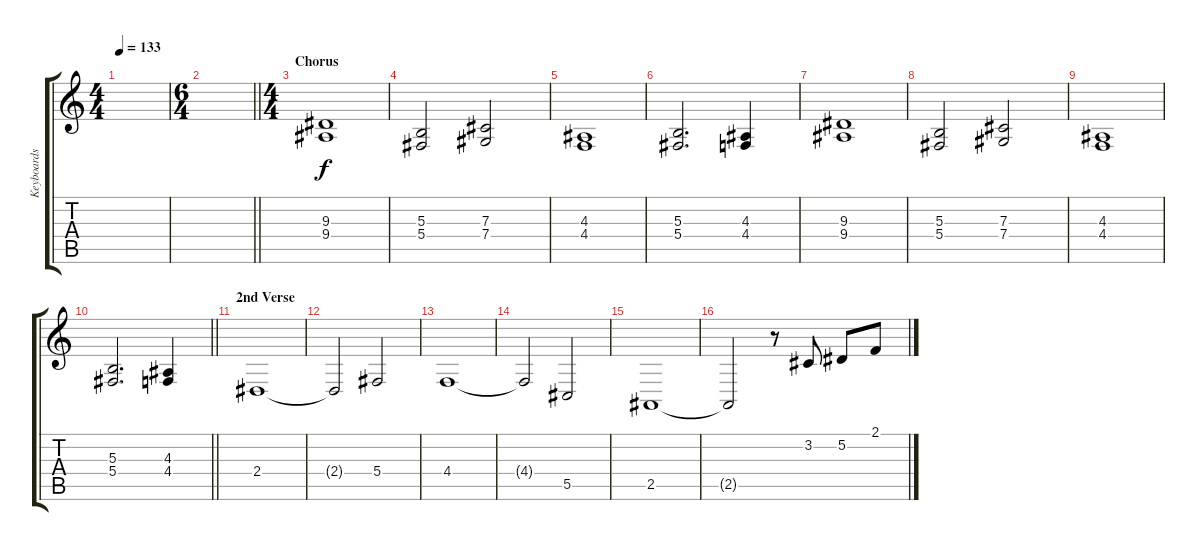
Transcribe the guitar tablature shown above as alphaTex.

\track ("Keyboards" "Keyboards") {instrument acousticgrandpiano}
\staff {score tabs}
\tuning (Eb4 Bb3 Gb3 Db3 Ab2 Eb2) {hide}
\ts (4 4)
\tempo 133
\clef g2
\ks c
|
\ts (6 4)
\barLineRight lightlight
|
\ts (4 4)
\section ("" "Chorus")
(9.3 9.4).1{dy f volume 14 instrument stringensemble1} |
(5.3 5.4).2{volume 14 instrument stringensemble1} (7.3 7.4).2 |
(4.3 4.4).1{volume 14 instrument stringensemble1} |
(5.3 5.4).2{d volume 14 instrument stringensemble1} (4.3 4.4).4 |
(9.3 9.4).1{volume 14 instrument stringensemble1} |
(5.3 5.4).2{volume 14 instrument stringensemble1} (7.3 7.4).2 |
(4.3 4.4).1{volume 14 instrument stringensemble1} |
\barLineRight lightlight
(5.3 5.4).2{d volume 14 instrument stringensemble1} (4.3 4.4).4 |
\section ("" "2nd Verse")
2.4.1{volume 16 instrument acousticgrandpiano} |
2.4{t}.2 5.4.2 |
4.4.1 |
4.4{t}.2 5.5.2 |
2.5.1 |
2.5{t}.2 r.8 3.2.8 5.2.8 2.1.8
